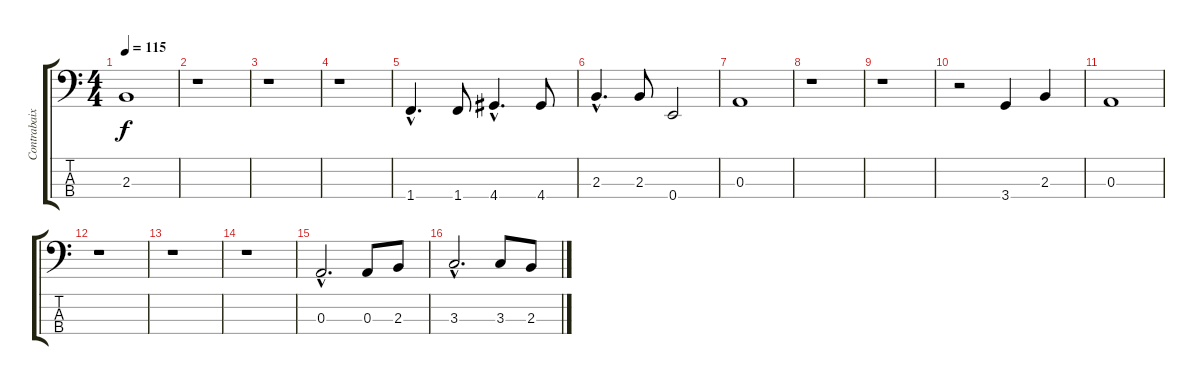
\track ("Contrabaixo" "Contrabaix") {instrument contrabass}
\staff {score tabs}
\tuning (G2 D2 A1 E1) {hide}
\ts (4 4)
\tempo 115
\clef f4
\ks c
2.3.1{dy f} |
r.1 |
r.1 |
r.1 |
1.4{hac}.4{d} 1.4.8 4.4{hac}.4{d} 4.4.8 |
2.3{hac}.4{d} 2.3.8 0.4.2 |
0.3.1 |
r.1 |
r.1 |
r.2 3.4.4 2.3.4 |
0.3.1 |
r.1 |
r.1 |
r.1 |
0.3{hac}.2{d} 0.3.8 2.3.8 |
3.3{hac}.2{d} 3.3.8 2.3.8
